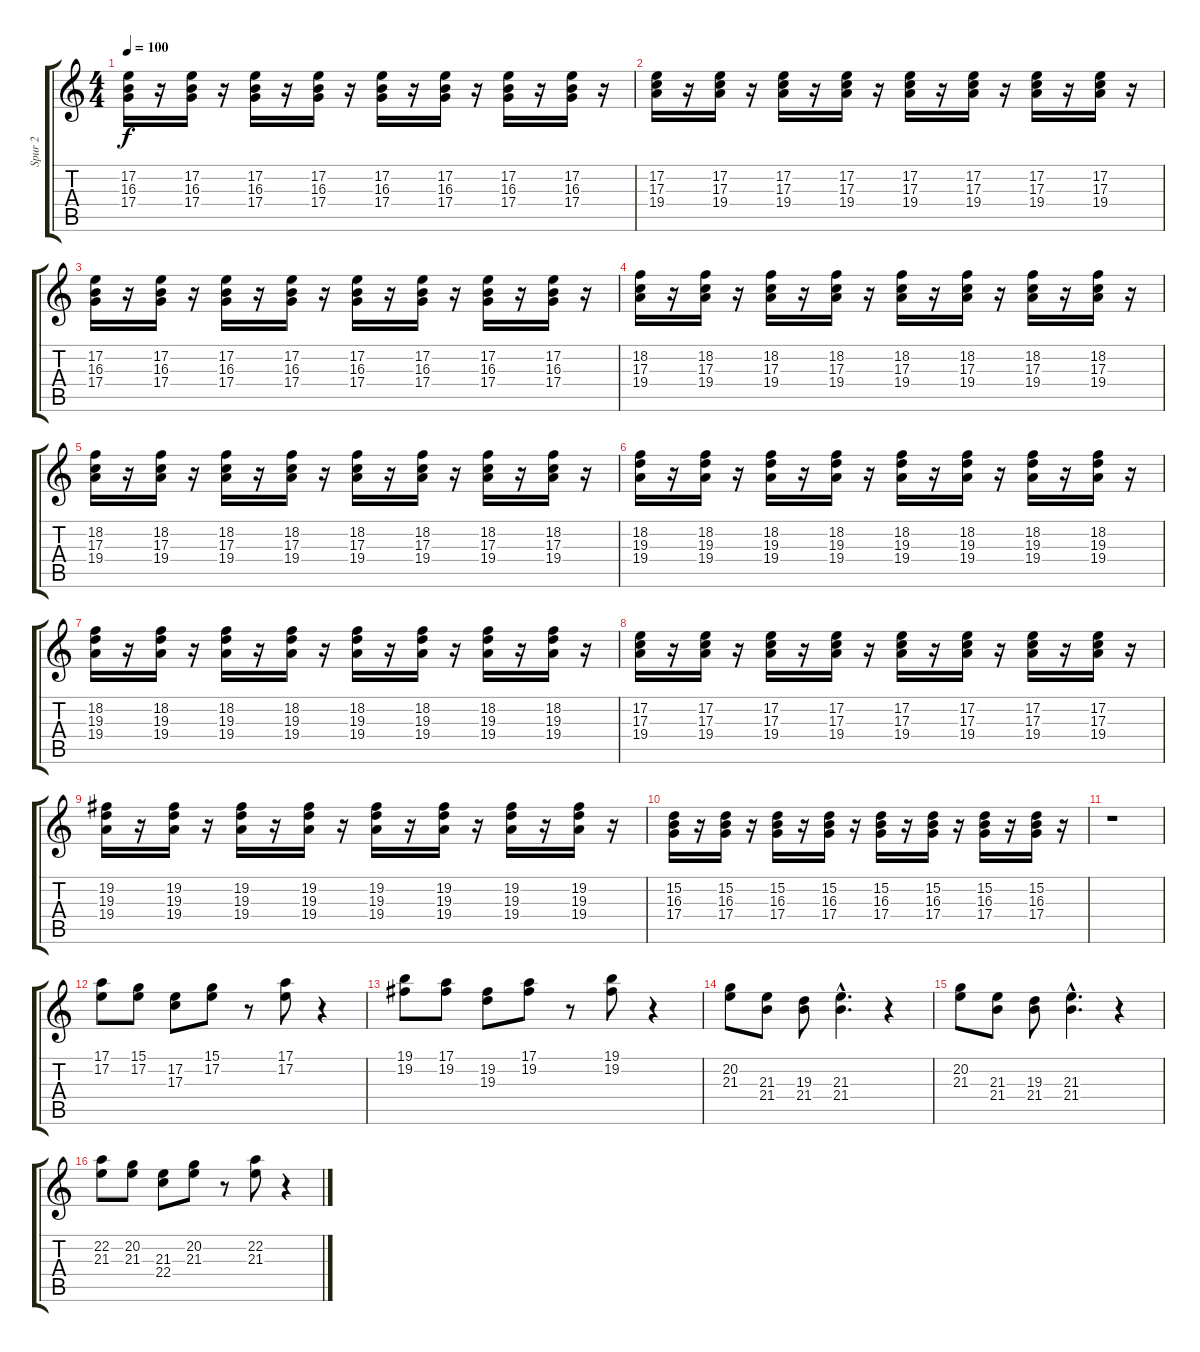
\track ("Spur 2" "Spur 2") {instrument fiddle}
\staff {score tabs}
\tuning (E4 B3 G3 D3 A2 E2) {hide}
\ts (4 4)
\tempo 100
\clef g2
\ks c
(17.2 16.3 17.4).16{dy f} r.16 (17.2 16.3 17.4).16 r.16 (17.2 16.3 17.4).16 r.16 (17.2 16.3 17.4).16 r.16 (17.2 16.3 17.4).16 r.16 (17.2 16.3 17.4).16 r.16 (17.2 16.3 17.4).16 r.16 (17.2 16.3 17.4).16 r.16 |
(17.2 17.3 19.4).16 r.16 (17.2 17.3 19.4).16 r.16 (17.2 17.3 19.4).16 r.16 (17.2 17.3 19.4).16 r.16 (17.2 17.3 19.4).16 r.16 (17.2 17.3 19.4).16 r.16 (17.2 17.3 19.4).16 r.16 (17.2 17.3 19.4).16 r.16 |
(17.2 16.3 17.4).16 r.16 (17.2 16.3 17.4).16 r.16 (17.2 16.3 17.4).16 r.16 (17.2 16.3 17.4).16 r.16 (17.2 16.3 17.4).16 r.16 (17.2 16.3 17.4).16 r.16 (17.2 16.3 17.4).16 r.16 (17.2 16.3 17.4).16 r.16 |
(18.2 17.3 19.4).16 r.16 (18.2 17.3 19.4).16 r.16 (18.2 17.3 19.4).16 r.16 (18.2 17.3 19.4).16 r.16 (18.2 17.3 19.4).16 r.16 (18.2 17.3 19.4).16 r.16 (18.2 17.3 19.4).16 r.16 (18.2 17.3 19.4).16 r.16 |
(18.2 17.3 19.4).16 r.16 (18.2 17.3 19.4).16 r.16 (18.2 17.3 19.4).16 r.16 (18.2 17.3 19.4).16 r.16 (18.2 17.3 19.4).16 r.16 (18.2 17.3 19.4).16 r.16 (18.2 17.3 19.4).16 r.16 (18.2 17.3 19.4).16 r.16 |
(18.2 19.3 19.4).16 r.16 (18.2 19.3 19.4).16 r.16 (18.2 19.3 19.4).16 r.16 (18.2 19.3 19.4).16 r.16 (18.2 19.3 19.4).16 r.16 (18.2 19.3 19.4).16 r.16 (18.2 19.3 19.4).16 r.16 (18.2 19.3 19.4).16 r.16 |
(18.2 19.3 19.4).16 r.16 (18.2 19.3 19.4).16 r.16 (18.2 19.3 19.4).16 r.16 (18.2 19.3 19.4).16 r.16 (18.2 19.3 19.4).16 r.16 (18.2 19.3 19.4).16 r.16 (18.2 19.3 19.4).16 r.16 (18.2 19.3 19.4).16 r.16 |
(17.2 17.3 19.4).16 r.16 (17.2 17.3 19.4).16 r.16 (17.2 17.3 19.4).16 r.16 (17.2 17.3 19.4).16 r.16 (17.2 17.3 19.4).16 r.16 (17.2 17.3 19.4).16 r.16 (17.2 17.3 19.4).16 r.16 (17.2 17.3 19.4).16 r.16 |
(19.2 19.3 19.4).16 r.16 (19.2 19.3 19.4).16 r.16 (19.2 19.3 19.4).16 r.16 (19.2 19.3 19.4).16 r.16 (19.2 19.3 19.4).16 r.16 (19.2 19.3 19.4).16 r.16 (19.2 19.3 19.4).16 r.16 (19.2 19.3 19.4).16 r.16 |
(15.2 16.3 17.4).16 r.16 (15.2 16.3 17.4).16 r.16 (15.2 16.3 17.4).16 r.16 (15.2 16.3 17.4).16 r.16 (15.2 16.3 17.4).16 r.16 (15.2 16.3 17.4).16 r.16 (15.2 16.3 17.4).16 r.16 (15.2 16.3 17.4).16 r.16 |
r.1 |
(17.1 17.2).8{volume 6} (15.1 17.2).8 (17.2 17.3).8 (15.1 17.2).8 r.8 (17.1 17.2).8 r.4 |
(19.1 19.2).8 (17.1 19.2).8 (19.2 19.3).8 (17.1 19.2).8 r.8 (19.1 19.2).8 r.4 |
(20.2 21.3).8 (21.3 21.4).8 (19.3 21.4).8 (21.3{hac} 21.4{hac}).4{d} r.4 |
(20.2 21.3).8 (21.3 21.4).8 (19.3 21.4).8 (21.3{hac} 21.4{hac}).4{d} r.4 |
(22.2 21.3).8 (20.2 21.3).8 (21.3 22.4).8 (20.2 21.3).8 r.8 (22.2 21.3).8 r.4
